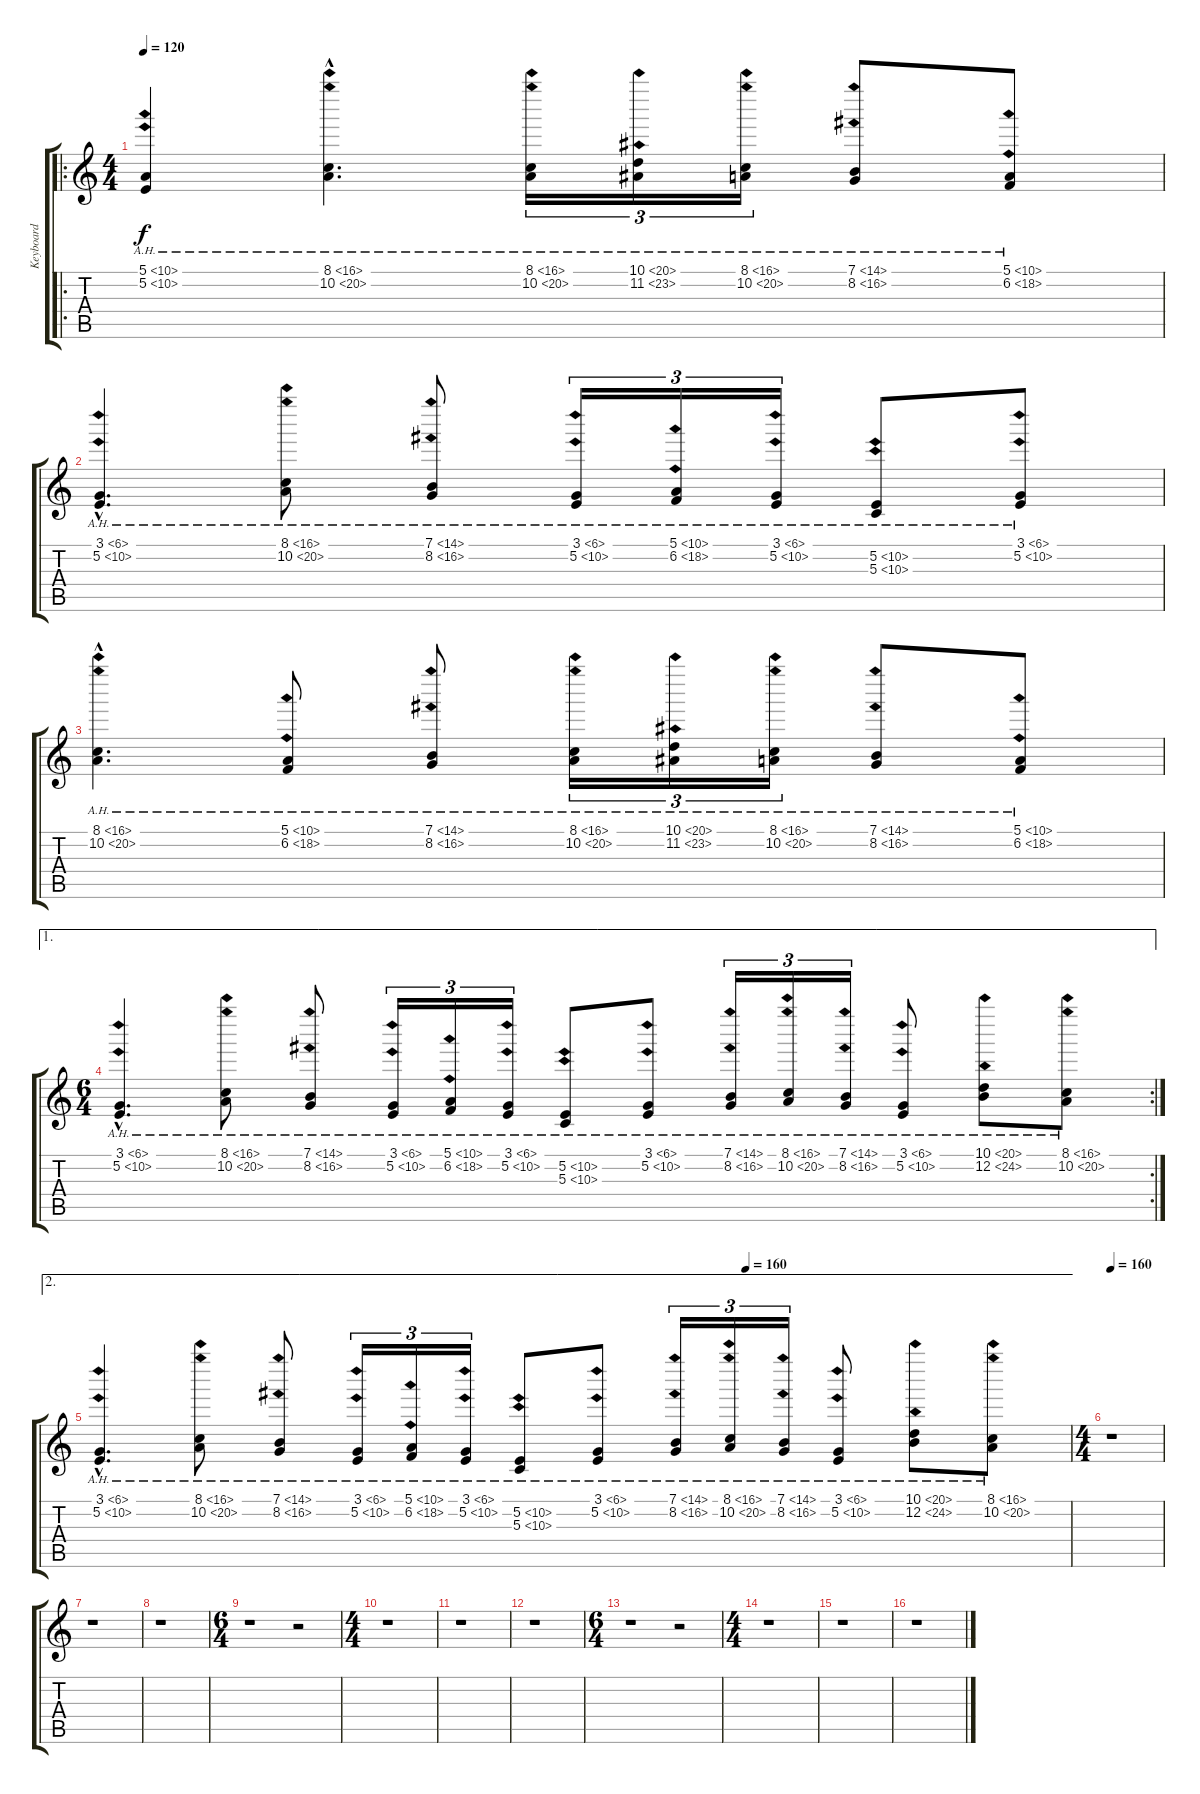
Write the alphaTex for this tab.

\track ("Keyboard" "Keyboard") {instrument stringensemble1}
\staff {score tabs}
\tuning (E4 B3 G3 D3 A2 E2) {hide}
\ro
\ts (4 4)
\tempo 120
\clef g2
\ks c
(5.1{ah 5} 5.2{ah 5}).4{dy f} (8.1{ah 8 hac} 10.2{ah 10 hac}).4{d} (8.1{ah 8} 10.2{ah 10}).16{tu (3 2)} (10.1{ah 10} 11.2{ah 12}).16{tu (3 2)} (8.1{ah 8} 10.2{ah 10}).16{tu (3 2)} (7.1{ah 7} 8.2{ah 8}).8 (5.1{ah 5} 6.2{ah 12}).8 |
(3.1{ah 3 hac} 5.2{ah 5 hac}).4{d} (8.1{ah 8} 10.2{ah 10}).8 (7.1{ah 7} 8.2{ah 8}).8 (3.1{ah 3} 5.2{ah 5}).16{tu (3 2)} (5.1{ah 5} 6.2{ah 12}).16{tu (3 2)} (3.1{ah 3} 5.2{ah 5}).16{tu (3 2)} (5.2{ah 5} 5.3{ah 5}).8 (3.1{ah 3} 5.2{ah 5}).8 |
(8.1{ah 8 hac} 10.2{ah 10 hac}).4{d} (5.1{ah 5} 6.2{ah 12}).8 (7.1{ah 7} 8.2{ah 8}).8 (8.1{ah 8} 10.2{ah 10}).16{tu (3 2)} (10.1{ah 10} 11.2{ah 12}).16{tu (3 2)} (8.1{ah 8} 10.2{ah 10}).16{tu (3 2)} (7.1{ah 7} 8.2{ah 8}).8 (5.1{ah 5} 6.2{ah 12}).8 |
\ae 1
\rc 2
\ts (6 4)
(3.1{ah 3 hac} 5.2{ah 5 hac}).4{d} (8.1{ah 8} 10.2{ah 10}).8 (7.1{ah 7} 8.2{ah 8}).8 (3.1{ah 3} 5.2{ah 5}).16{tu (3 2)} (5.1{ah 5} 6.2{ah 12}).16{tu (3 2)} (3.1{ah 3} 5.2{ah 5}).16{tu (3 2)} (5.2{ah 5} 5.3{ah 5}).8 (3.1{ah 3} 5.2{ah 5}).8 (7.1{ah 7} 8.2{ah 8}).16{tu (3 2)} (8.1{ah 8} 10.2{ah 10}).16{tu (3 2)} (7.1{ah 7} 8.2{ah 8}).16{tu (3 2)} (3.1{ah 3} 5.2{ah 5}).8 (10.1{ah 10} 12.2{ah 12}).8 (8.1{ah 8} 10.2{ah 10}).8 |
\ae 2
\tempo (160 0.6666666666666666)
(3.1{ah 3 hac} 5.2{ah 5 hac}).4{d} (8.1{ah 8} 10.2{ah 10}).8 (7.1{ah 7} 8.2{ah 8}).8 (3.1{ah 3} 5.2{ah 5}).16{tu (3 2)} (5.1{ah 5} 6.2{ah 12}).16{tu (3 2)} (3.1{ah 3} 5.2{ah 5}).16{tu (3 2)} (5.2{ah 5} 5.3{ah 5}).8 (3.1{ah 3} 5.2{ah 5}).8 (7.1{ah 7} 8.2{ah 8}).16{tu (3 2)} (8.1{ah 8} 10.2{ah 10}).16{tu (3 2)} (7.1{ah 7} 8.2{ah 8}).16{tu (3 2)} (3.1{ah 3} 5.2{ah 5}).8 (10.1{ah 10} 12.2{ah 12}).8 (8.1{ah 8} 10.2{ah 10}).8 |
\ts (4 4)
\tempo 160
r.1 |
r.1 |
r.1 |
\ts (6 4)
r.1 r.2 |
\ts (4 4)
r.1 |
r.1 |
r.1 |
\ts (6 4)
r.1 r.2 |
\ts (4 4)
r.1 |
r.1 |
r.1
